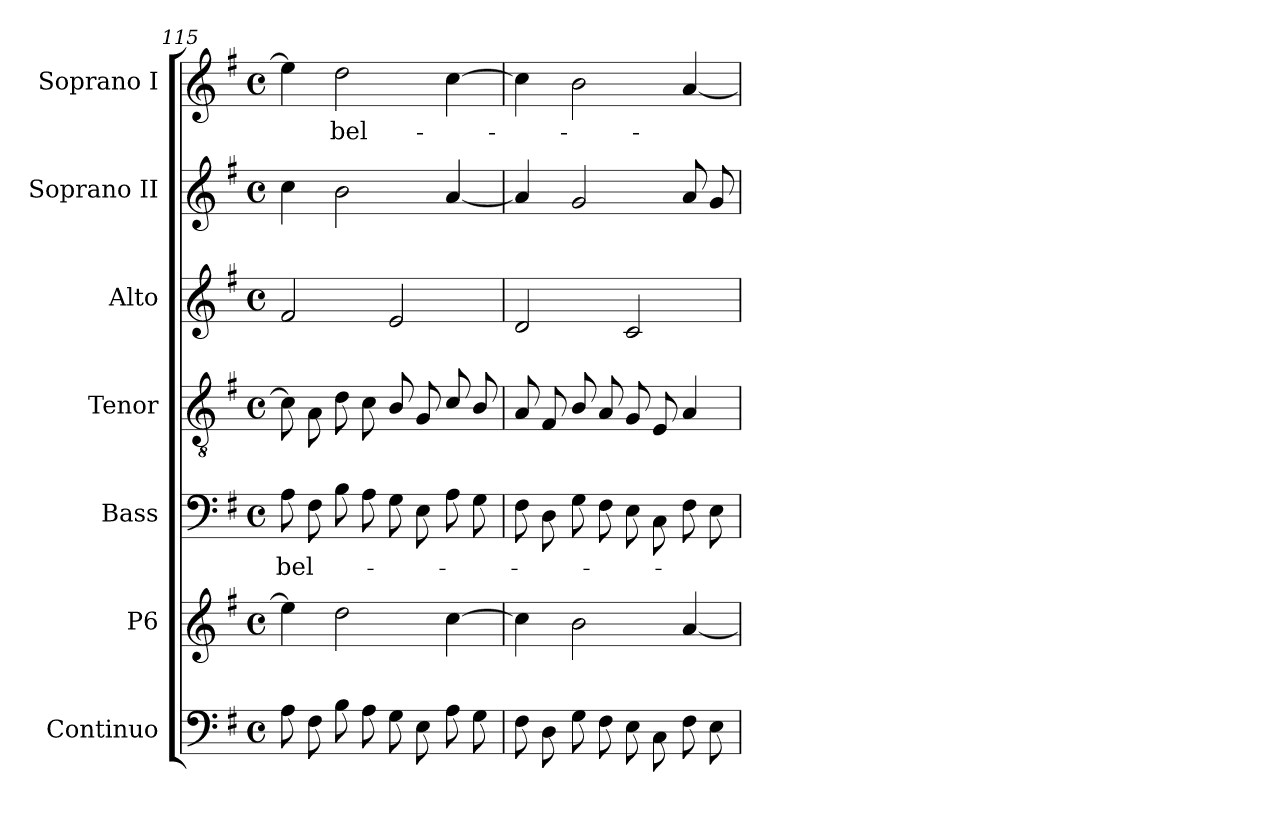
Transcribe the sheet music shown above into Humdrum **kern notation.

**kern	**kern	**kern	**text	**kern	**kern	**kern	**kern	**text
*part7	*part6	*part5	*part5	*part4	*part3	*part2	*part1	*part1
*staff7	*staff6	*staff5	*staff5	*staff4	*staff3	*staff2	*staff1	*staff1
*I"Continuo	*I"P6	*I"Bass	*	*I"Tenor	*I"Alto	*I"Soprano II	*I"Soprano I	*
*	*	*I'B.	*	*I'T.	*I'A.	*I'S.	*I'S.	*
*clefF4	*clefG2	*clefF4	*	*clefGv2	*clefG2	*clefG2	*clefG2	*
*	*	*	*	*ITrd7c12	*	*	*	*
*k[f#]	*k[f#]	*k[f#]	*	*k[f#]	*k[f#]	*k[f#]	*k[f#]	*
*G:	*G:	*G:	*	*G:	*G:	*G:	*G:	*
*M4/4	*M4/4	*M4/4	*	*M4/4	*M4/4	*M4/4	*M4/4	*
*met(c)	*met(c)	*met(c)	*	*met(c)	*met(c)	*met(c)	*met(c)	*
=115	=115	=115	=115	=115	=115	=115	=115	=115
!	!	!	!LO:LY:b:color=#000000	!	!	!	!	!
8Ai\	4eei\]	8Ai\	-bel-	8Ci\]	2f#i/	4cci\	4eei\]	.
8F#i\	.	8F#i\	.	8AAi\	.	.	.	.
!	!	!	!	!	!	!	!	!LO:LY:b:color=#000000
8Bi\	2ddi\	8Bi\	.	8Di\	.	2bi\	2ddi\	-bel-
8Ai\	.	8Ai\	.	8Ci\	.	.	.	.
8Gi\	.	8Gi\	.	8BBi/	2ei/	.	.	.
8Ei\	.	8Ei\	.	8GGi/	.	.	.	.
8Ai\	[>4cci\	8Ai\	.	8Ci/	.	[<4ai/	[>4cci\	.
8Gi\	.	8Gi\	.	8BBi/	.	.	.	.
=116	=116	=116	=116	=116	=116	=116	=116	=116
8F#i\	4cci\]	8F#i\	.	8AAi/	2di/	4ai/]	4cci\]	.
8Di\	.	8Di\	.	8FF#i/	.	.	.	.
8Gi\	2bi\	8Gi\	.	8BBi/	.	2gi/	2bi\	.
8F#i\	.	8F#i\	.	8AAi/	.	.	.	.
8Ei\	.	8Ei\	.	8GGi/	2ci/	.	.	.
8Ci\	.	8Ci\	.	8EEi/	.	.	.	.
8F#i\	[<4ai/	8F#i\	.	4AAi/	.	8ai/	[<4ai/	.
8Ei\	.	8Ei\	.	.	.	8gi/	.	.
=	=	=	=	=	=	=	=	=
*-	*-	*-	*-	*-	*-	*-	*-	*-
